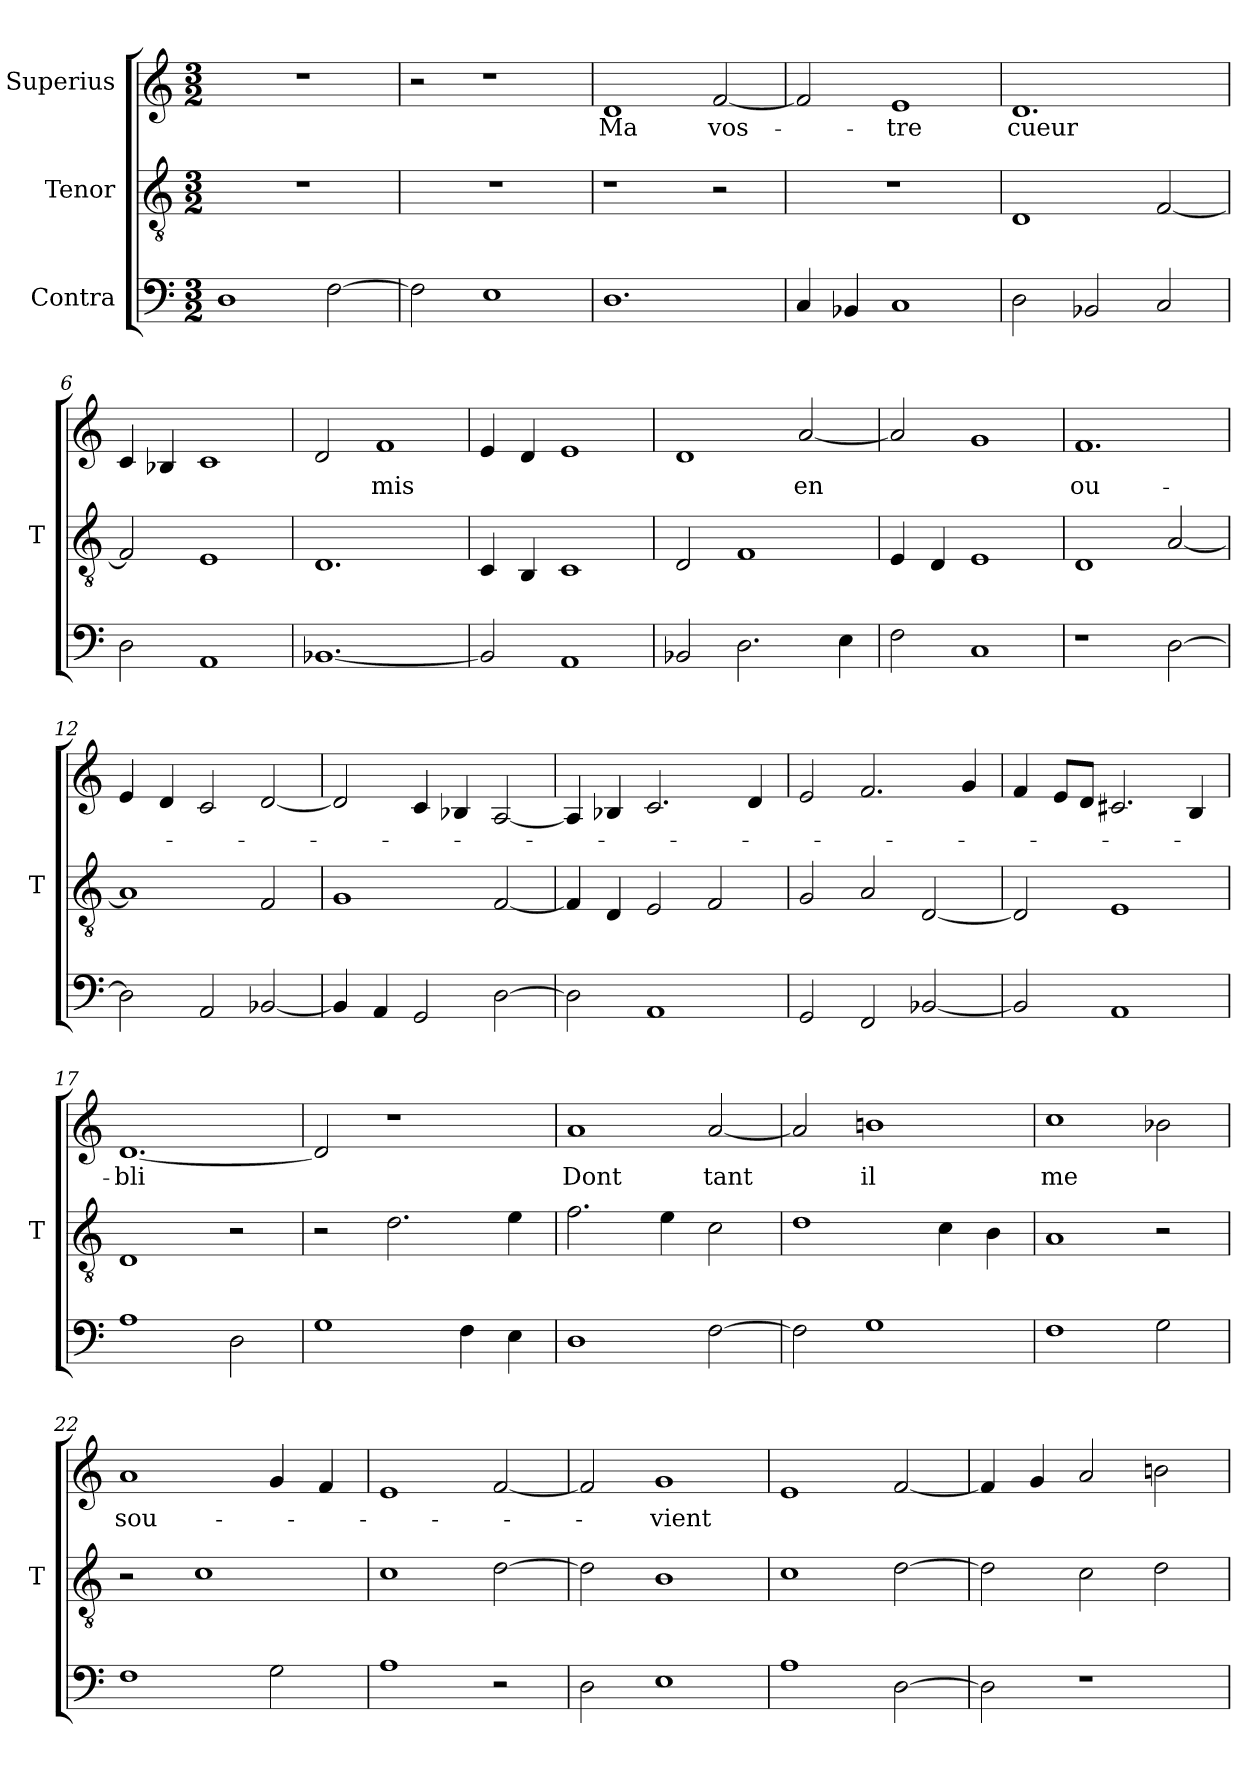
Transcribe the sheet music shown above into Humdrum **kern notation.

**kern	**kern	**kern	**text
*part3	*part2	*part1	*part1
*staff3	*staff2	*staff1	*staff1
*I"Contra	*I"Tenor	*I"Superius	*
*	*I'T	*	*
*clefF4	*clefGv2	*clefG2	*
*M3/2	*M3/2	*M3/2	*
=1	=1	=1	=1
1D	1.r	1.r	.
[2F	.	.	.
=2	=2	=2	=2
2F]	1.r	2r	.
1E	.	1r	.
=3	=3	=3	=3
1.D	1r	1d	-Ma
.	2r	[2f	vos-
=4	=4	=4	=4
4C	1.r	2f]	.
4BB-X	.	.	.
1C	.	1e	-tre
=5	=5	=5	=5
2D	1D	1.d	-cueur
2BB-X	.	.	.
2C	[2F	.	.
=6	=6	=6	=6
2D	2F]	4c	.
.	.	4B-X	.
1AA	1E	1c	.
=7	=7	=7	=7
[1.BB-X	1.D	2d	.
.	.	1f	-mis
=8	=8	=8	=8
2BB-]	4C	4e	.
.	4BB	4d	.
1AA	1C	1e	.
=9	=9	=9	=9
2BB-X	2D	1d	.
2.D	1F	.	.
.	.	[2a	-en
4E	.	.	.
=10	=10	=10	=10
2F	4E	2a]	.
.	4D	.	.
1C	1E	1g	.
=11	=11	=11	=11
1r	1D	1.f	ou-
[2D	[2A	.	.
=12	=12	=12	=12
2D]	1A]	4e	.
.	.	4d	.
2AA	.	2c	.
[2BB-X	2F	[2d	.
=13	=13	=13	=13
4BB-]	1G	2d]	.
4AA	.	.	.
2GG	.	4c	.
.	.	4B-X	.
[2D	[2F	[2A	.
=14	=14	=14	=14
2D]	4F]	4A]	.
.	4D	4B-X	.
1AA	2E	2.c	.
.	2F	.	.
.	.	4d	.
=15	=15	=15	=15
2GG	2G	2e	.
2FF	2A	2.f	.
[2BB-X	[2D	.	.
.	.	4g	.
=16	=16	=16	=16
2BB-]	2D]	4f	.
.	.	8e/L	.
.	.	8d/J	.
1AA	1E	2.c#X	.
.	.	4B	.
=17	=17	=17	=17
1A	1D	[1.d	-bli
2D	2r	.	.
=18	=18	=18	=18
1G	2r	2d]	.
.	2.d	1r	.
4F	.	.	.
4E	4e	.	.
=19	=19	=19	=19
1D	2.f	1a	-Dont
.	4e	.	.
[2F	2c	[2a	-tant
=20	=20	=20	=20
2F]	1d	2a]	.
1G	.	1bn	-il
.	4c	.	.
.	4B	.	.
=21	=21	=21	=21
1F	1A	1cc	-me
2G	2r	2b-X	.
=22	=22	=22	=22
1F	2r	1a	sou-
.	1c	.	.
2G	.	4g	.
.	.	4f	.
=23	=23	=23	=23
1A	1c	1e	.
2r	[2d	[2f	.
=24	=24	=24	=24
2D	2d]	2f]	.
1E	1B	1g	-vient
=25	=25	=25	=25
1A	1c	1e	.
[2D	[2d	[2f	.
=26	=26	=26	=26
2D]	2d]	4f]	.
.	.	4g	.
1r	2c	2a	.
.	2d	2bn	.
=	=	=	=
*-	*-	*-	*-
